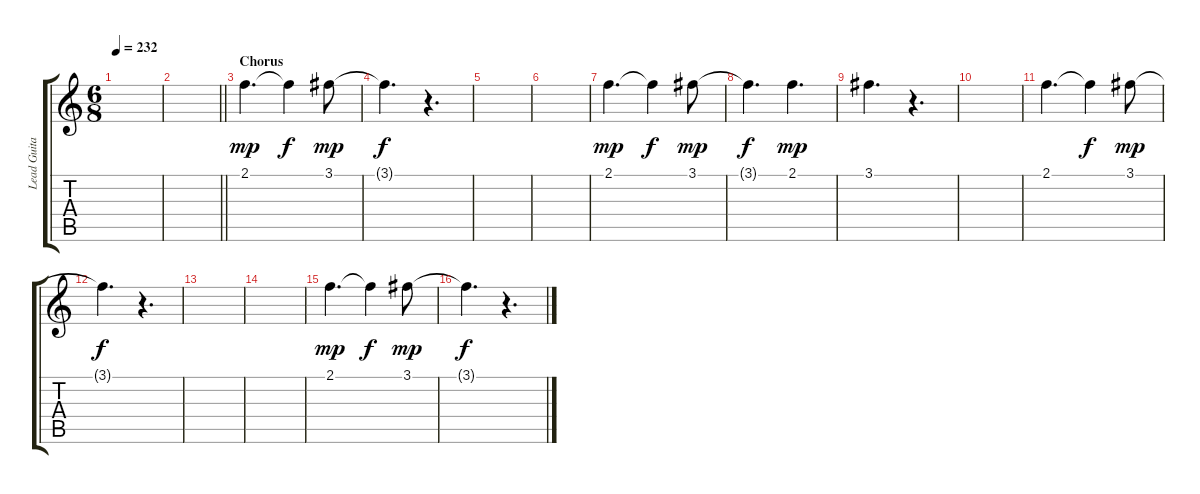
\track ("Lead Guitar" "Lead Guita") {instrument overdrivenguitar}
\staff {score tabs}
\tuning (Eb4 Bb3 Gb3 Db3 Ab2 Eb2) {hide}
\ts (6 8)
\tempo 232
\clef g2
\ks c
|
\barLineRight lightlight
|
\section ("" "Chorus")
2.1.4{d dy mp} 2.1{t}.4{dy f} 3.1.8{dy mp} |
3.1{t}.4{d dy f} r.4{d} |
|
|
2.1.4{d dy mp} 2.1{t}.4{dy f} 3.1.8{dy mp} |
3.1{t}.4{d dy f} 2.1.4{d dy mp} |
3.1.4{d} r.4{d} |
|
2.1.4{d} 2.1{t}.4{dy f} 3.1.8{dy mp} |
3.1{t}.4{d dy f} r.4{d} |
|
|
2.1.4{d dy mp} 2.1{t}.4{dy f} 3.1.8{dy mp} |
3.1{t}.4{d dy f} r.4{d}
